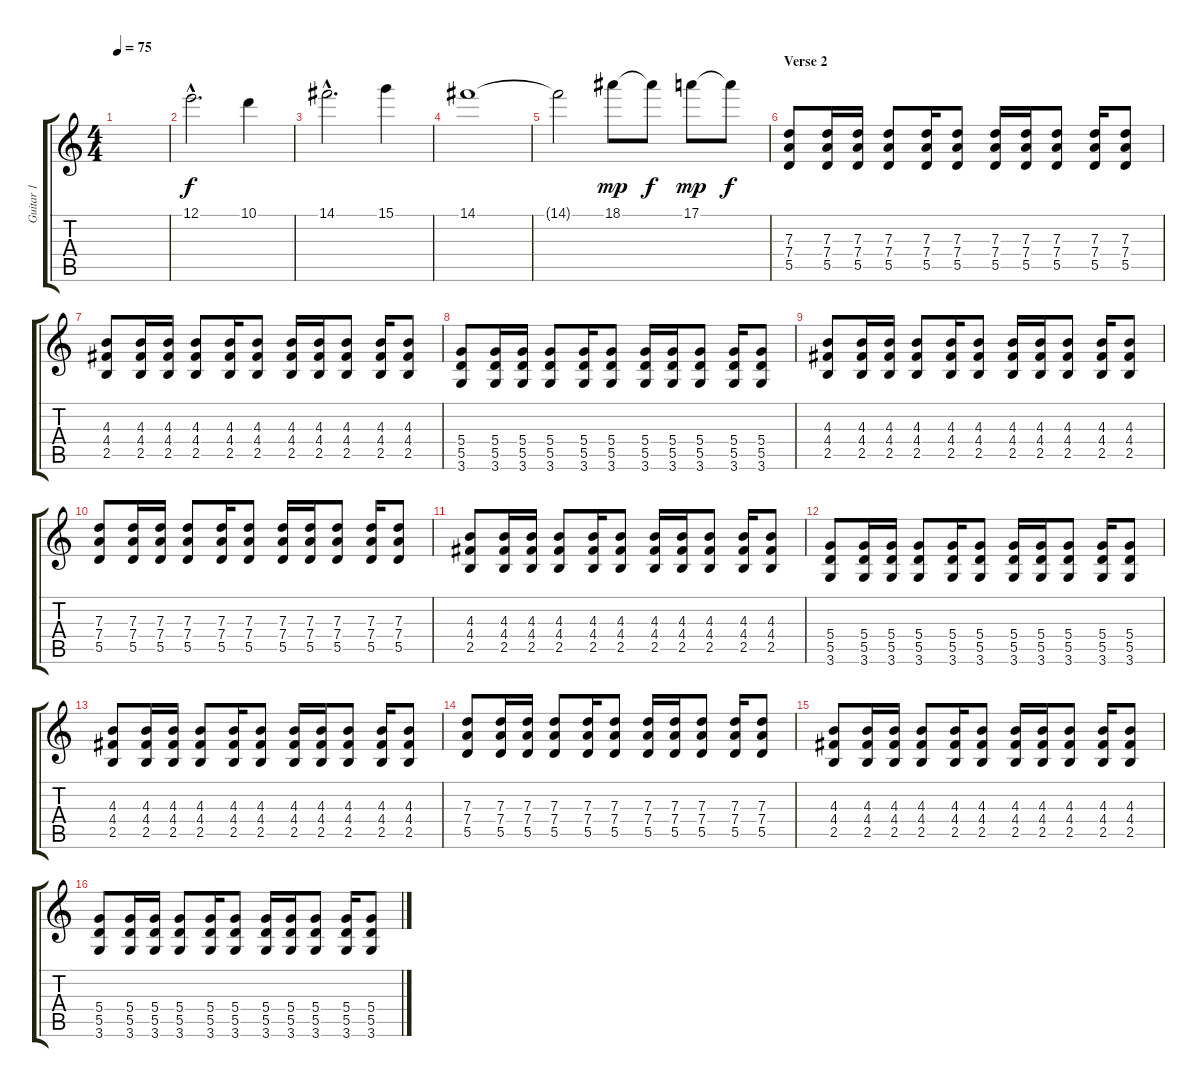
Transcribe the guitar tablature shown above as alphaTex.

\track ("Guitar 1" "Guitar 1") {instrument electricguitarjazz}
\staff {score tabs}
\tuning (E4 B3 G3 D3 A2 E2) {hide}
\ts (4 4)
\tempo 75
\clef g2
\ks c
|
12.1{hac}.2{d} 10.1.4 |
14.1{hac}.2{d} 15.1.4 |
14.1.1 |
14.1{t}.2 18.1.8{dy mp} 18.1{t}.8{dy f} 17.1.8{dy mp} 17.1{t}.8{dy f} |
\section ("" "Verse 2")
(7.3 7.4 5.5).8{volume 8 instrument acousticguitarsteel} (7.3 7.4 5.5).16 (7.3 7.4 5.5).16 (7.3 7.4 5.5).8 (7.3 7.4 5.5).16 (7.3 7.4 5.5).8 (7.3 7.4 5.5).16 (7.3 7.4 5.5).16 (7.3 7.4 5.5).8 (7.3 7.4 5.5).16 (7.3 7.4 5.5).8 |
(4.3 4.4 2.5).8 (4.3 4.4 2.5).16 (4.3 4.4 2.5).16 (4.3 4.4 2.5).8 (4.3 4.4 2.5).16 (4.3 4.4 2.5).8 (4.3 4.4 2.5).16 (4.3 4.4 2.5).16 (4.3 4.4 2.5).8 (4.3 4.4 2.5).16 (4.3 4.4 2.5).8 |
(5.4 5.5 3.6).8 (5.4 5.5 3.6).16 (5.4 5.5 3.6).16 (5.4 5.5 3.6).8 (5.4 5.5 3.6).16 (5.4 5.5 3.6).8 (5.4 5.5 3.6).16 (5.4 5.5 3.6).16 (5.4 5.5 3.6).8 (5.4 5.5 3.6).16 (5.4 5.5 3.6).8 |
(4.3 4.4 2.5).8 (4.3 4.4 2.5).16 (4.3 4.4 2.5).16 (4.3 4.4 2.5).8 (4.3 4.4 2.5).16 (4.3 4.4 2.5).8 (4.3 4.4 2.5).16 (4.3 4.4 2.5).16 (4.3 4.4 2.5).8 (4.3 4.4 2.5).16 (4.3 4.4 2.5).8 |
(7.3 7.4 5.5).8{volume 8 instrument acousticguitarsteel} (7.3 7.4 5.5).16 (7.3 7.4 5.5).16 (7.3 7.4 5.5).8 (7.3 7.4 5.5).16 (7.3 7.4 5.5).8 (7.3 7.4 5.5).16 (7.3 7.4 5.5).16 (7.3 7.4 5.5).8 (7.3 7.4 5.5).16 (7.3 7.4 5.5).8 |
(4.3 4.4 2.5).8 (4.3 4.4 2.5).16 (4.3 4.4 2.5).16 (4.3 4.4 2.5).8 (4.3 4.4 2.5).16 (4.3 4.4 2.5).8 (4.3 4.4 2.5).16 (4.3 4.4 2.5).16 (4.3 4.4 2.5).8 (4.3 4.4 2.5).16 (4.3 4.4 2.5).8 |
(5.4 5.5 3.6).8 (5.4 5.5 3.6).16 (5.4 5.5 3.6).16 (5.4 5.5 3.6).8 (5.4 5.5 3.6).16 (5.4 5.5 3.6).8 (5.4 5.5 3.6).16 (5.4 5.5 3.6).16 (5.4 5.5 3.6).8 (5.4 5.5 3.6).16 (5.4 5.5 3.6).8 |
(4.3 4.4 2.5).8 (4.3 4.4 2.5).16 (4.3 4.4 2.5).16 (4.3 4.4 2.5).8 (4.3 4.4 2.5).16 (4.3 4.4 2.5).8 (4.3 4.4 2.5).16 (4.3 4.4 2.5).16 (4.3 4.4 2.5).8 (4.3 4.4 2.5).16 (4.3 4.4 2.5).8 |
(7.3 7.4 5.5).8{volume 8 instrument acousticguitarsteel} (7.3 7.4 5.5).16 (7.3 7.4 5.5).16 (7.3 7.4 5.5).8 (7.3 7.4 5.5).16 (7.3 7.4 5.5).8 (7.3 7.4 5.5).16 (7.3 7.4 5.5).16 (7.3 7.4 5.5).8 (7.3 7.4 5.5).16 (7.3 7.4 5.5).8 |
(4.3 4.4 2.5).8 (4.3 4.4 2.5).16 (4.3 4.4 2.5).16 (4.3 4.4 2.5).8 (4.3 4.4 2.5).16 (4.3 4.4 2.5).8 (4.3 4.4 2.5).16 (4.3 4.4 2.5).16 (4.3 4.4 2.5).8 (4.3 4.4 2.5).16 (4.3 4.4 2.5).8 |
(5.4 5.5 3.6).8 (5.4 5.5 3.6).16 (5.4 5.5 3.6).16 (5.4 5.5 3.6).8 (5.4 5.5 3.6).16 (5.4 5.5 3.6).8 (5.4 5.5 3.6).16 (5.4 5.5 3.6).16 (5.4 5.5 3.6).8 (5.4 5.5 3.6).16 (5.4 5.5 3.6).8
